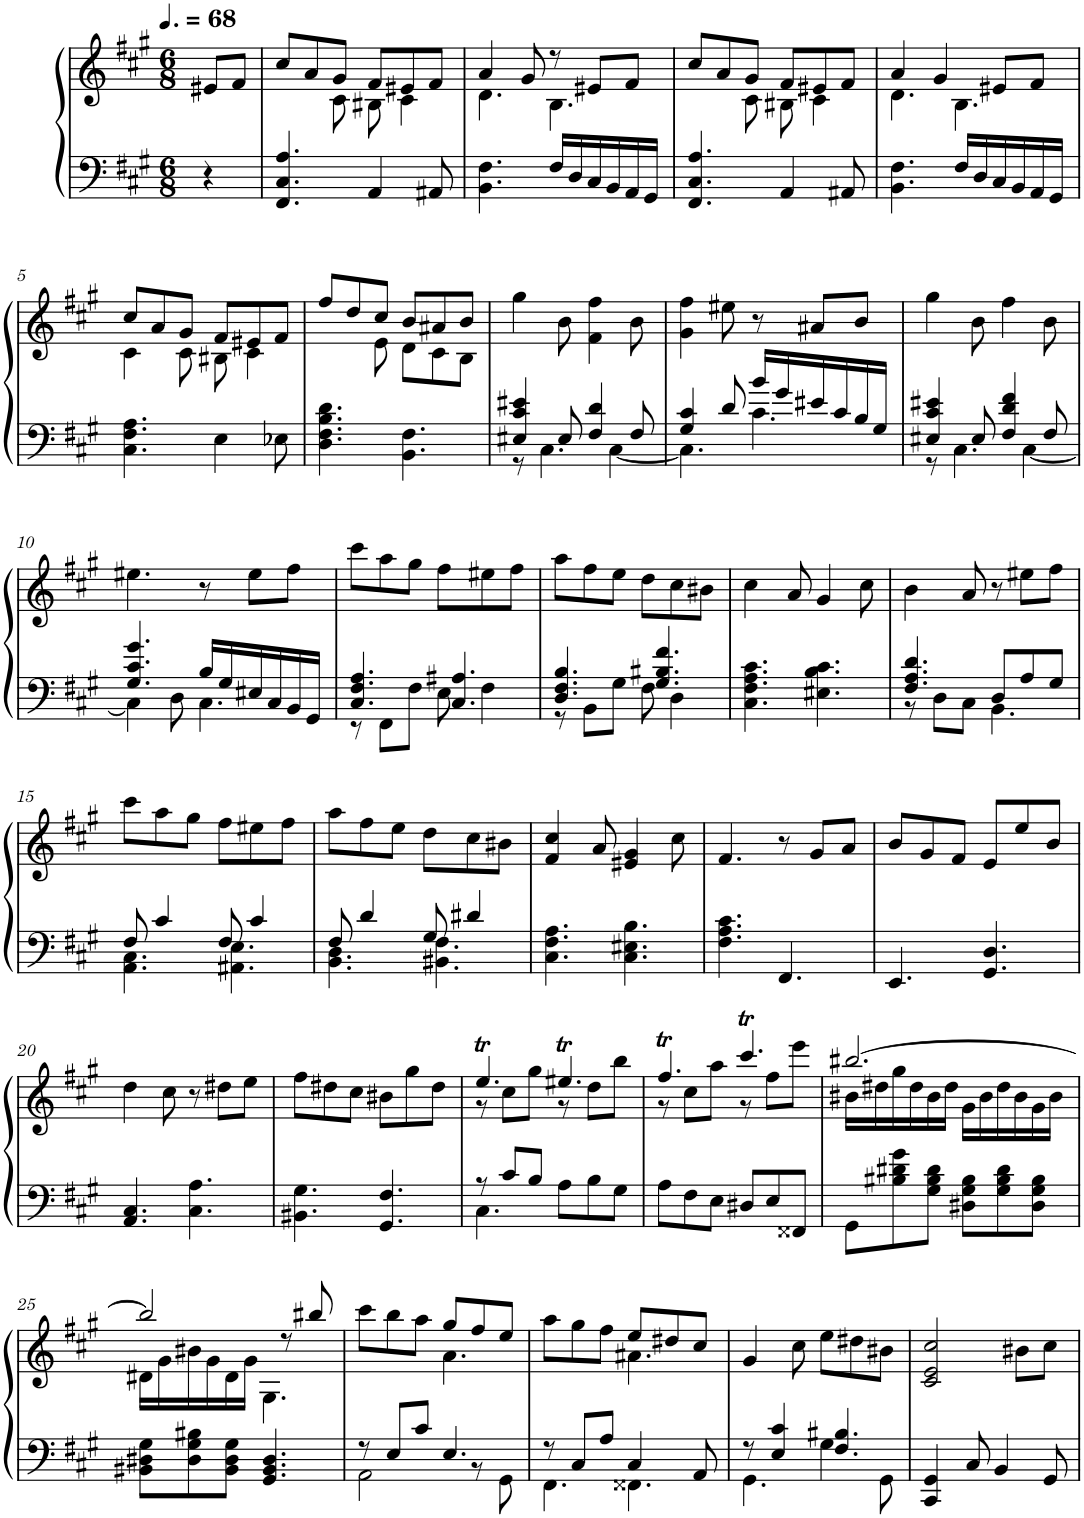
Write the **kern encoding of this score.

**kern	**kern
*part1	*part1
*staff2	*staff1
*I"Piano, Piano	*
*I'Pno.	*
*clefF4	*clefG2
*k[f#c#g#]	*k[f#c#g#]
*M6/8	*M6/8
*MM102	*MM102
=	=
4r	8e#X/L
.	8f#/J
=1	=1
*	*^
4.FF#/ 4.C#/ 4.A/	8cc#/L	4ryy
.	8a/	.
.	8g#/J	8c#\
4AA/	8f#/L	8B#X\
.	8e#X/	4c#\
8AA#X/	8f#/J	.
=2	=2	=2
4.BB\ 4.F#\	4a/	4.d\
.	8g#/	.
16F#/LL	8r	4.B\
16D/	.	.
16C#/	8e#X/L	.
16BB/	.	.
16AA/	8f#/J	.
16GG#/JJ	.	.
=3	=3	=3
4.FF#/ 4.C#/ 4.A/	8cc#/L	4ryy
.	8a/	.
.	8g#/J	8c#\
4AA/	8f#/L	8B#X\
.	8e#X/	4c#\
8AA#X/	8f#/J	.
=4	=4	=4
4.BB\ 4.F#\	4a/	4.d\
.	4g#/	.
16F#/LL	.	4.B\
16D/	.	.
16C#/	8e#X/L	.
16BB/	.	.
16AA/	8f#/J	.
16GG#/JJ	.	.
!!LO:LB:g=z	!!
=5	=5	=5
4.C#\ 4.F#\ 4.A\	8cc#/L	4c#\
.	8a/	.
.	8g#/J	8c#\
4E\	8f#/L	8B#X\
.	8e#X/	4c#\
8E-X\	8f#/J	.
=6	=6	=6
4.D\ 4.F#\ 4.B\ 4.d\	8ff#/L	4ryy
.	8dd/	.
.	8cc#/J	8e\
4.BB\ 4.F#\	8b/L	8d\L
.	8a#X/	8c#\
.	8b/J	8B\J
*	*v	*v
=7	=7
*^	*
4E#X/ 4c#/ 4e#X/	8r	4gg#\
.	4.C#\	.
8E#/	.	8b\
4F#/ 4d/	.	4f#\ 4ff#\
.	[4C#\	.
8F#/	.	8b\
=8	=8	=8
4G#/ 4c#/	4.C#\]	4g#\ 4ff#\
8d/	.	8ee#X\
16b/LL	4.c#\	8r
16g#/	.	.
16e#X/	.	8a#X/L
16c#/	.	.
16B/	.	8b/J
16G#/JJ	.	.
=9	=9	=9
4E#X/ 4c#/ 4e#X/	8r	4gg#\
.	4.C#\	.
8E#/	.	8b\
4F#/ 4d/ 4f#/	.	4ff#\
.	[4C#\	.
8F#/	.	8b\
!!LO:LB:g=z
=10	=10	=10
4.G#/ 4.c#/ 4.g#/	4C#\]	4.ee#X\
.	8D\	.
16B/LL	4.C#\	8r
16G#/	.	.
16E#X/	.	8ee#\L
16C#/	.	.
16BB/	.	8ff#\J
16GG#/JJ	.	.
=11	=11	=11
4.C#/ 4.F#/ 4.A/	8r	8ccc#\L
.	8FF#\L	8aa\
.	8F#\J	8gg#\J
4.C#/ 4.A#X/	8E\	8ff#\L
.	4F#\	8ee#X\
.	.	8ff#\J
=12	=12	=12
4.D/ 4.F#/ 4.B/	8r	8aa\L
.	8BB\L	8ff#\
.	8G#\J	8ee\J
4.G#/ 4.B#X/ 4.f#/	8F#\	8dd\L
.	4D\	8cc#\
.	.	8b#X\J
*v	*v	*
=13	=13
4.C#\ 4.F#\ 4.A\ 4.c#\	4cc#\
.	8a/
4.E#X\ 4.B\ 4.c#\	4g#/
.	8cc#\
=14	=14
*^	*
4.F#/ 4.A/ 4.d/	8r	4b\
.	8D\L	.
.	8C#\J	8a/
8D/L	4.BB\	8r
8A/	.	8ee#X\L
8G#/J	.	8ff#\J
!!LO:LB:g=z
=15	=15	=15
8F#/	4.AA\ 4.C#\	8ccc#\L
4c#/	.	8aa\
.	.	8gg#\J
8F#/	4.AA#X\ 4.E\	8ff#\L
4c#/	.	8ee#X\
.	.	8ff#\J
=16	=16	=16
8F#/	4.BB\ 4.D\	8aa\L
4d/	.	8ff#\
.	.	8ee\J
8G#/	4.BB#X\ 4.F#\	8dd\L
4d#X/	.	8cc#\
.	.	8b#X\J
*v	*v	*
=17	=17
4.C#\ 4.F#\ 4.A\	4f#/ 4cc#/
.	8a/
4.C#\ 4.E#X\ 4.B\	4e#X/ 4g#/
.	8cc#\
=18	=18
4.F#\ 4.A\ 4.c#\	4.f#/
4.FF#/	8r
.	8g#/L
.	8a/J
=19	=19
4.EE/	8b/L
.	8g#/
.	8f#/J
4.GG#/ 4.D/	8e/L
.	8ee/
.	8b/J
!!LO:LB:g=z
=20	=20
4.AA/ 4.C#/	4dd\
.	8cc#\
4.C#\ 4.A\	8r
.	8dd#X\L
.	8ee\J
=21	=21
4.BB#X\ 4.G#\	8ff#\L
.	8dd#X\
.	8cc#\J
4.GG#/ 4.F#/	8b#X\L
.	8gg#\
.	8dd#\J
=22	=22
*^	*^
8r	4.C#\	4.eeT/	8r
8c#/L	.	.	8cc#\L
8B/J	.	.	8gg#\J
8A\L	4.ryy	4.ee#Xt/	8r
8B\	.	.	8dd\L
8G#\J	.	.	8bb\J
*v	*v	*	*
=23	=23	=23
8A\L	4.ff#T/	8r
8F#\	.	8cc#\L
8E\J	.	8aa\J
8D#X/L	4.ccc#t/	8r
8E/	.	8ff#\L
8FF##X/J	.	8eee\J
=24	=24	=24
8GG#\L	[2.bb#X/	16b#X\LL
.	.	16dd#X\
8B#X\ 8d#X\ 8g#\	.	16gg#\
.	.	16dd#\
8G#\ 8B#\ 8d#\J	.	16b#\
.	.	16dd#\JJ
8D#X\ 8G#\ 8B#\L	.	16g#\LL
.	.	16b#\
8G#\ 8B#\ 8d#\	.	16dd#\
.	.	16b#\
8D#\ 8G#\ 8B#\J	.	16g#\
.	.	16b#\JJ
!!LO:LB:g=z	!!
=25	=25	=25
8BB#X\ 8D#X\ 8G#\L	2bb#/]	16d#X\LL
.	.	16g#\
8D#\ 8G#\ 8B#X\	.	16b#X\
.	.	16g#\
8BB#\ 8D#\ 8G#\J	.	16d#\
.	.	16g#\JJ
4.GG#/ 4.BB#/ 4.D#/	.	4.G#\
.	8r	.
.	8bb#X/	.
=26	=26	=26
*^	*	*
8r	2AA\	8ccc#\L	4.ryy
8E/L	.	8bb\	.
8c#/J	.	8aa\J	.
4.E/	.	8gg#/L	4.a\
.	8r	8ff#/	.
.	8GG#\	8ee/J	.
=27	=27	=27	=27
8r	4.FF#\	8aa\L	4.ryy
8C#/L	.	8gg#\	.
8A/J	.	8ff#\J	.
4C#/	4.FF##X\	8ee/L	4.a#X\
.	.	8dd#X/	.
8AA/	.	8cc#/J	.
*	*	*v	*v
=28	=28	=28
8r	4.GG#\	4g#/
4E/ 4c#/	.	.
.	.	8cc#\
4.F#/ 4.B#X/	4G#\	8ee\L
.	.	8dd#X\
.	8GG#\	8b#X\J
*v	*v	*
=29	=29
4CC#/ 4GG#/	2c#/ 2e/ 2cc#/
8C#/	.
4BB/	.
.	8b#X\L
8GG#/	8cc#\J
=	=
*-	*-
